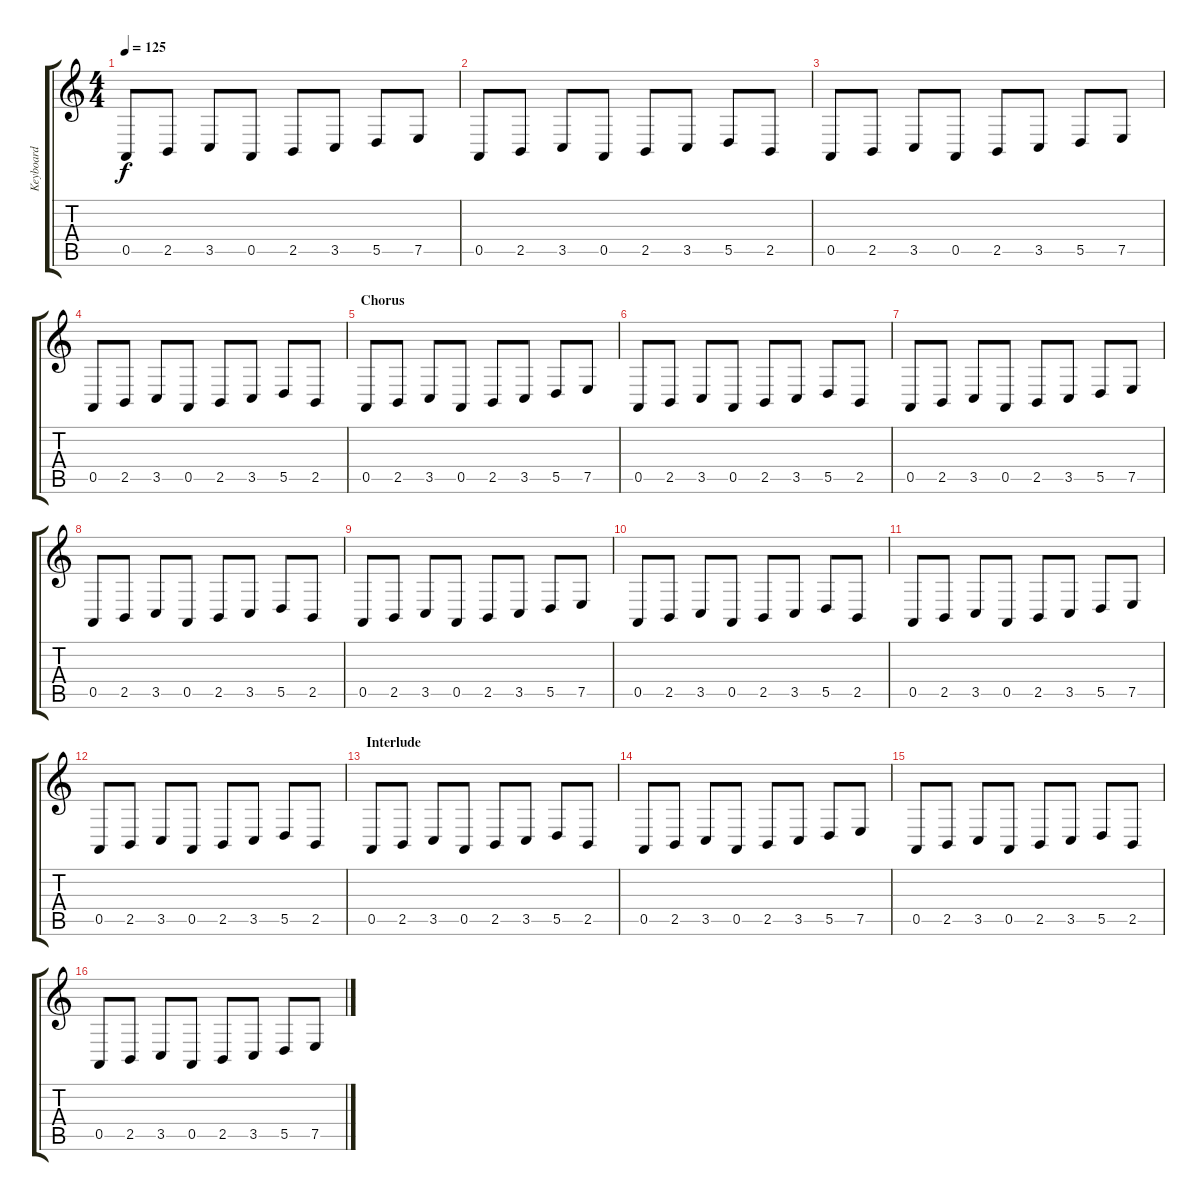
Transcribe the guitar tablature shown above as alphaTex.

\track ("Keyboard" "Keyboard") {instrument marimba}
\staff {score tabs}
\tuning (E4 B3 G3 D3 A2 E2) {hide}
\ts (4 4)
\tempo 125
\clef g2
\ks c
0.5.8{dy f} 2.5.8 3.5.8 0.5.8 2.5.8 3.5.8 5.5.8 7.5.8 |
0.5.8 2.5.8 3.5.8 0.5.8 2.5.8 3.5.8 5.5.8 2.5.8 |
0.5.8 2.5.8 3.5.8 0.5.8 2.5.8 3.5.8 5.5.8 7.5.8 |
0.5.8 2.5.8 3.5.8 0.5.8 2.5.8 3.5.8 5.5.8 2.5.8 |
\section ("" "Chorus")
0.5.8 2.5.8 3.5.8 0.5.8 2.5.8 3.5.8 5.5.8 7.5.8 |
0.5.8 2.5.8 3.5.8 0.5.8 2.5.8 3.5.8 5.5.8 2.5.8 |
0.5.8 2.5.8 3.5.8 0.5.8 2.5.8 3.5.8 5.5.8 7.5.8 |
0.5.8 2.5.8 3.5.8 0.5.8 2.5.8 3.5.8 5.5.8 2.5.8 |
0.5.8 2.5.8 3.5.8 0.5.8 2.5.8 3.5.8 5.5.8 7.5.8 |
0.5.8 2.5.8 3.5.8 0.5.8 2.5.8 3.5.8 5.5.8 2.5.8 |
0.5.8 2.5.8 3.5.8 0.5.8 2.5.8 3.5.8 5.5.8 7.5.8 |
0.5.8 2.5.8 3.5.8 0.5.8 2.5.8 3.5.8 5.5.8 2.5.8 |
\section ("" "Interlude")
0.5.8 2.5.8 3.5.8 0.5.8 2.5.8 3.5.8 5.5.8 2.5.8 |
0.5.8 2.5.8 3.5.8 0.5.8 2.5.8 3.5.8 5.5.8 7.5.8 |
0.5.8 2.5.8 3.5.8 0.5.8 2.5.8 3.5.8 5.5.8 2.5.8 |
0.5.8 2.5.8 3.5.8 0.5.8 2.5.8 3.5.8 5.5.8 7.5.8
